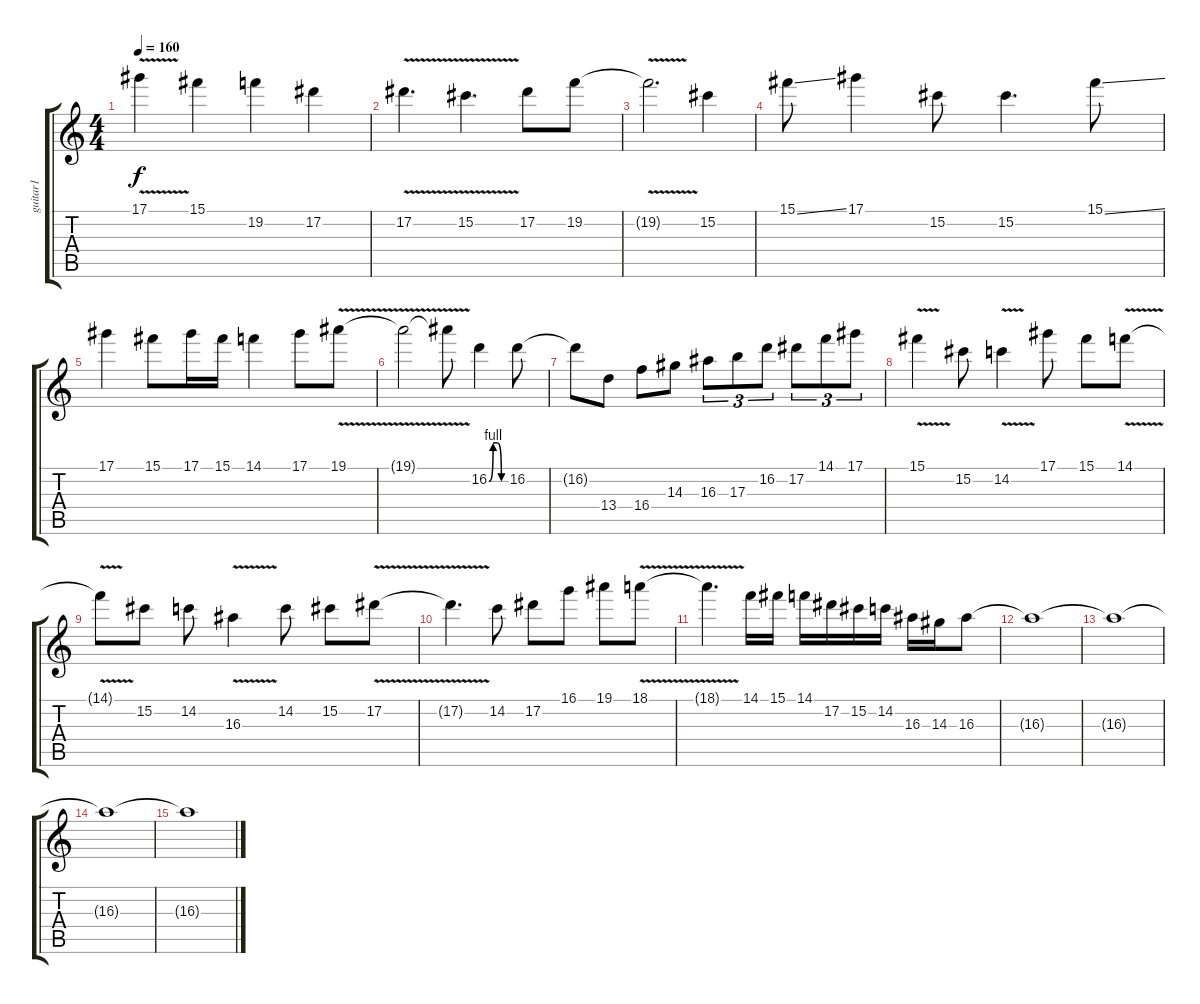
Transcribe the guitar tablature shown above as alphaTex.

\track ("guitar1" "guitar1") {instrument overdrivenguitar}
\staff {score tabs}
\tuning (Eb4 Bb3 Gb3 Db3 Ab2 Eb2) {hide}
\ts (4 4)
\tempo 160
\clef g2
\ks c
17.1{v t}.4{dy f} 15.1.4 19.2.4 17.2.4 |
17.2{v}.4{d} 15.2{v}.4{d} 17.2.8 19.2.8 |
19.2{v t}.2{d} 15.2.4 |
15.1{ss}.8 17.1.4 15.2.8 15.2.4{d} 15.1{ss}.8 |
17.1.4 15.1.8 17.1.16 15.1.16 14.1.4 17.1.8 19.1{v}.8 |
19.1{v t}.2 19.1{v t}.8 16.2{be (custom 0 0 15 4 30 4 45 0 60 0)}.4 16.2.8 |
16.2{t}.8 13.4.8 16.4.8 14.3.8 16.3.8{tu (3 2)} 17.3.8{tu (3 2)} 16.2.8{tu (3 2)} 17.2.8{tu (3 2)} 14.1.8{tu (3 2)} 17.1.8{tu (3 2)} |
15.1{v}.4 15.2.8 14.2{v}.4 17.1.8 15.1.8 14.1{v}.8 |
14.1{v t}.8 15.2.8 14.2.8 16.3{v}.4 14.2.8 15.2.8 17.2{v}.8 |
17.2{v t}.4{d} 14.2.8 17.2.8 16.1.8 19.1.8 18.1{v}.8 |
18.1{v t}.4{d} 14.1.16 15.1.16 14.1.16 17.2.16 15.2.16 14.2.16 16.3.16 14.3.16 16.3.8 |
16.3{t}.1 |
16.3{t}.1 |
16.3{t}.1 |
16.3{t}.1
